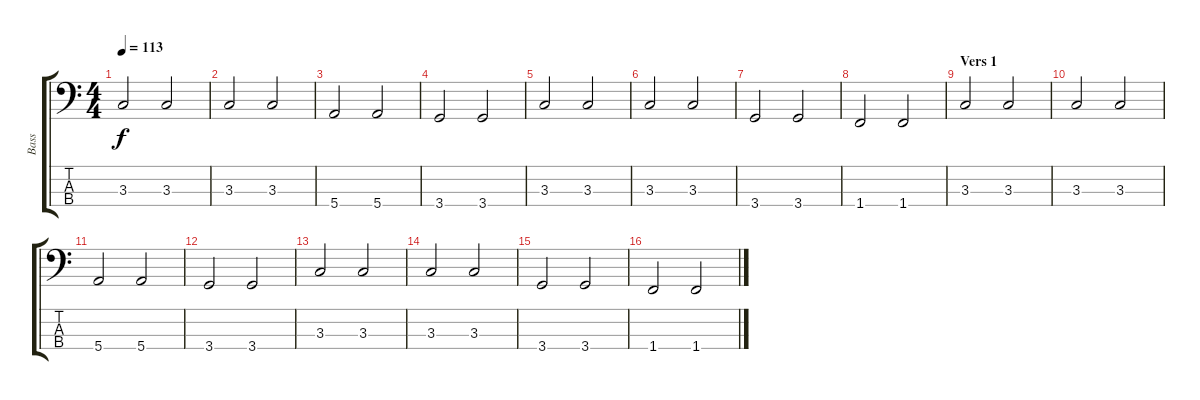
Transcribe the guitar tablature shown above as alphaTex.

\track ("Bass" "Bass") {instrument electricbassfinger}
\staff {score tabs}
\tuning (G2 D2 A1 E1) {hide}
\ts (4 4)
\tempo 113
\clef f4
\ks c
3.3.2{dy f instrument electricbassfinger} 3.3.2 |
3.3.2 3.3.2 |
5.4.2 5.4.2 |
3.4.2 3.4.2 |
3.3.2 3.3.2 |
3.3.2 3.3.2 |
3.4.2 3.4.2 |
1.4.2 1.4.2 |
\section ("" "Vers 1")
3.3.2 3.3.2 |
3.3.2 3.3.2 |
5.4.2 5.4.2 |
3.4.2 3.4.2 |
3.3.2 3.3.2 |
3.3.2 3.3.2 |
3.4.2 3.4.2 |
1.4.2 1.4.2
